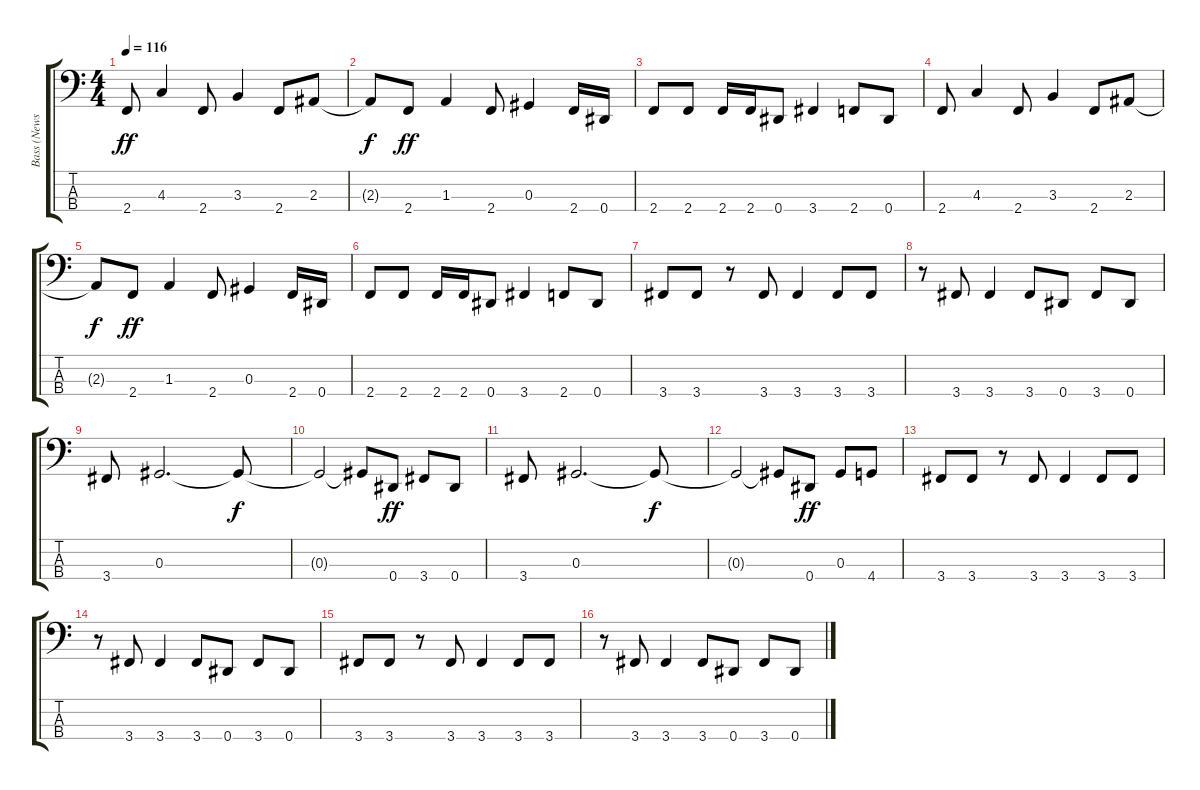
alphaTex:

\track ("Bass (Newsted)" "Bass (News") {instrument electricbassfinger}
\staff {score tabs}
\tuning (Gb2 Db2 Ab1 Eb1) {hide}
\ts (4 4)
\tempo 116
\clef f4
\ks c
2.4.8{dy ff} 4.3.4 2.4.8 3.3.4 2.4.8 2.3.8 |
2.3{t}.8{dy f} 2.4.8{dy ff} 1.3.4 2.4.8 0.3.4 2.4.16 0.4.16 |
2.4.8 2.4.8 2.4.16 2.4.16 0.4.8 3.4.4 2.4.8 0.4.8 |
2.4.8 4.3.4 2.4.8 3.3.4 2.4.8 2.3.8 |
2.3{t}.8{dy f} 2.4.8{dy ff} 1.3.4 2.4.8 0.3.4 2.4.16 0.4.16 |
2.4.8 2.4.8 2.4.16 2.4.16 0.4.8 3.4.4 2.4.8 0.4.8 |
3.4.8 3.4.8 r.8 3.4.8 3.4.4 3.4.8 3.4.8 |
r.8 3.4.8 3.4.4 3.4.8 0.4.8 3.4.8 0.4.8 |
3.4.8 0.3.2{d} 0.3{t}.8{dy f} |
0.3{t}.2 0.3{t}.8 0.4.8{dy ff} 3.4.8 0.4.8 |
3.4.8 0.3.2{d} 0.3{t}.8{dy f} |
0.3{t}.2 0.3{t}.8 0.4.8{dy ff} 0.3.8 4.4.8 |
3.4.8 3.4.8 r.8 3.4.8 3.4.4 3.4.8 3.4.8 |
r.8 3.4.8 3.4.4 3.4.8 0.4.8 3.4.8 0.4.8 |
3.4.8 3.4.8 r.8 3.4.8 3.4.4 3.4.8 3.4.8 |
r.8 3.4.8 3.4.4 3.4.8 0.4.8 3.4.8 0.4.8
